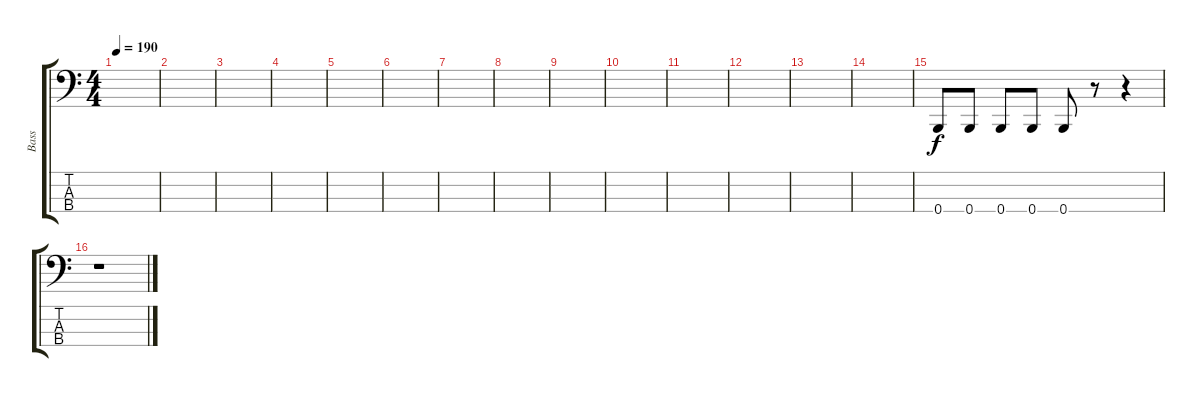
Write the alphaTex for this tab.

\track ("Bass" "Bass") {instrument electricbasspick}
\staff {score tabs}
\tuning (E2 B1 Gb1 B0) {hide}
\ts (4 4)
\tempo 190
\clef f4
\ks c
|
|
|
|
|
|
|
|
|
|
|
|
|
|
0.4.8 0.4.8 0.4.8 0.4.8 0.4.8 r.8 r.4 |
r.1
